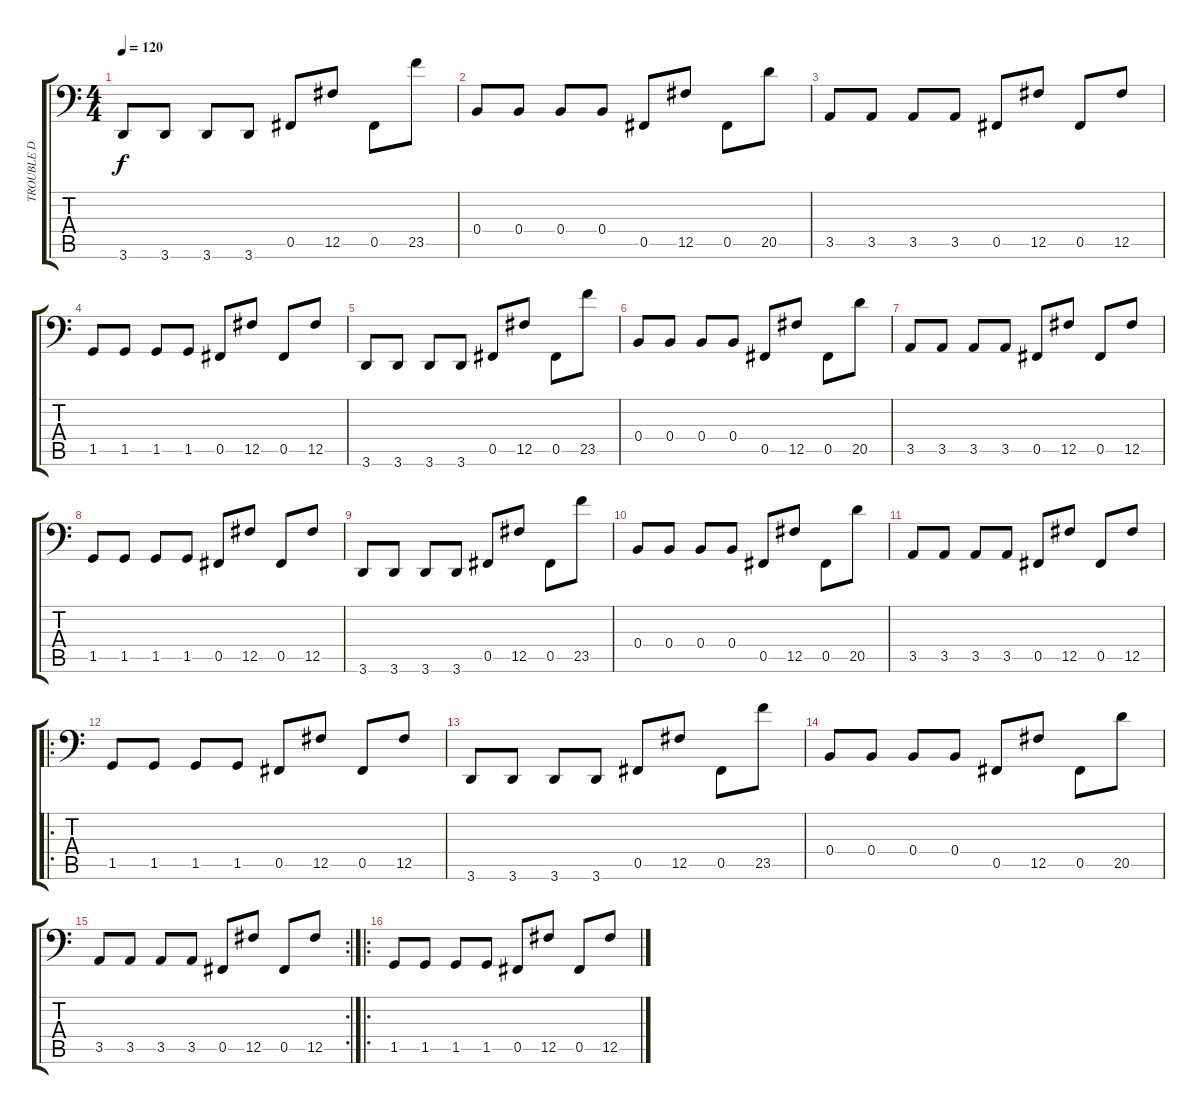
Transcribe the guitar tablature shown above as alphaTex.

\track ("TROUBLE D" "TROUBLE D") {instrument electricbasspick}
\staff {score tabs}
\tuning (Db3 Ab2 E2 B1 Gb1 B0) {hide}
\ts (4 4)
\tempo 120
\clef f4
\ks c
3.6.8{dy f} 3.6.8 3.6.8 3.6.8 0.5.8 12.5.8 0.5.8 23.5.8 |
0.4.8 0.4.8 0.4.8 0.4.8 0.5.8 12.5.8 0.5.8 20.5.8 |
3.5.8 3.5.8 3.5.8 3.5.8 0.5.8 12.5.8 0.5.8 12.5.8 |
1.5.8{instrument electricbasspick} 1.5.8 1.5.8 1.5.8 0.5.8 12.5.8 0.5.8 12.5.8 |
3.6.8 3.6.8 3.6.8 3.6.8 0.5.8 12.5.8 0.5.8 23.5.8 |
0.4.8 0.4.8 0.4.8 0.4.8 0.5.8 12.5.8 0.5.8 20.5.8 |
3.5.8 3.5.8 3.5.8 3.5.8 0.5.8 12.5.8 0.5.8 12.5.8 |
1.5.8 1.5.8 1.5.8 1.5.8 0.5.8 12.5.8 0.5.8 12.5.8 |
3.6.8 3.6.8 3.6.8 3.6.8 0.5.8 12.5.8 0.5.8 23.5.8 |
0.4.8 0.4.8 0.4.8 0.4.8 0.5.8 12.5.8 0.5.8 20.5.8 |
3.5.8 3.5.8 3.5.8 3.5.8 0.5.8 12.5.8 0.5.8 12.5.8 |
\ro
1.5.8 1.5.8 1.5.8 1.5.8 0.5.8 12.5.8 0.5.8 12.5.8 |
3.6.8 3.6.8 3.6.8 3.6.8 0.5.8 12.5.8 0.5.8 23.5.8 |
0.4.8 0.4.8 0.4.8 0.4.8 0.5.8 12.5.8 0.5.8 20.5.8 |
\rc 2
3.5.8 3.5.8 3.5.8 3.5.8 0.5.8 12.5.8 0.5.8 12.5.8 |
\ro
1.5.8{instrument distortionguitar} 1.5.8 1.5.8 1.5.8 0.5.8 12.5.8 0.5.8 12.5.8
